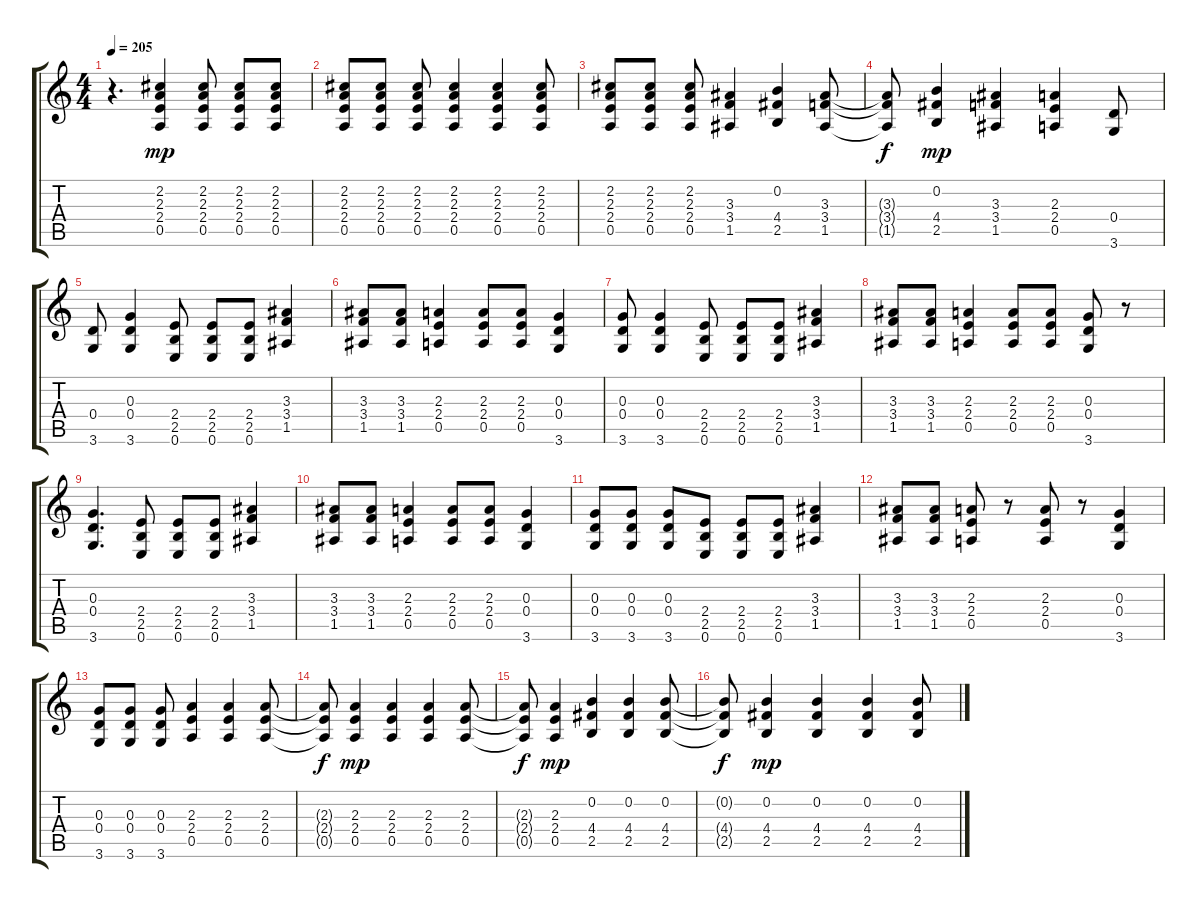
\track "" {instrument distortionguitar}
\staff {score tabs}
\tuning (E4 B3 G3 D3 A2 E2) {hide}
\ts (4 4)
\tempo 205
\clef g2
\ks c
r.4{d dy mp} (2.2 2.3 2.4 0.5).4 (2.2 2.3 2.4 0.5).8 (2.2 2.3 2.4 0.5).8 (2.2 2.3 2.4 0.5).8 |
(2.2 2.3 2.4 0.5).8 (2.2 2.3 2.4 0.5).8 (2.2 2.3 2.4 0.5).8 (2.2 2.3 2.4 0.5).4 (2.2 2.3 2.4 0.5).4 (2.2 2.3 2.4 0.5).8 |
(2.2 2.3 2.4 0.5).8 (2.2 2.3 2.4 0.5).8 (2.2 2.3 2.4 0.5).8 (3.3 3.4 1.5).4 (0.2 4.4 2.5).4 (3.3 3.4 1.5).8 |
(3.3{t} 3.4{t} 1.5{t}).8{dy f} (0.2 4.4 2.5).4{dy mp} (3.3 3.4 1.5).4 (2.3 2.4 0.5).4 (0.4 3.6).8 |
(0.4 3.6).8 (0.3 0.4 3.6).4 (2.4 2.5 0.6).8 (2.4 2.5 0.6).8 (2.4 2.5 0.6).8 (3.3 3.4 1.5).4 |
(3.3 3.4 1.5).8 (3.3 3.4 1.5).8 (2.3 2.4 0.5).4 (2.3 2.4 0.5).8 (2.3 2.4 0.5).8 (0.3 0.4 3.6).4 |
(0.3 0.4 3.6).8 (0.3 0.4 3.6).4 (2.4 2.5 0.6).8 (2.4 2.5 0.6).8 (2.4 2.5 0.6).8 (3.3 3.4 1.5).4 |
(3.3 3.4 1.5).8 (3.3 3.4 1.5).8 (2.3 2.4 0.5).4 (2.3 2.4 0.5).8 (2.3 2.4 0.5).8 (0.3 0.4 3.6).8 r.8 |
(0.3 0.4 3.6).4{d} (2.4 2.5 0.6).8 (2.4 2.5 0.6).8 (2.4 2.5 0.6).8 (3.3 3.4 1.5).4 |
(3.3 3.4 1.5).8 (3.3 3.4 1.5).8 (2.3 2.4 0.5).4 (2.3 2.4 0.5).8 (2.3 2.4 0.5).8 (0.3 0.4 3.6).4 |
(0.3 0.4 3.6).8 (0.3 0.4 3.6).8 (0.3 0.4 3.6).8 (2.4 2.5 0.6).8 (2.4 2.5 0.6).8 (2.4 2.5 0.6).8 (3.3 3.4 1.5).4 |
(3.3 3.4 1.5).8 (3.3 3.4 1.5).8 (2.3 2.4 0.5).8 r.8 (2.3 2.4 0.5).8 r.8 (0.3 0.4 3.6).4 |
(0.3 0.4 3.6).8 (0.3 0.4 3.6).8 (0.3 0.4 3.6).8 (2.3 2.4 0.5).4 (2.3 2.4 0.5).4 (2.3 2.4 0.5).8 |
(2.3{t} 2.4{t} 0.5{t}).8{dy f} (2.3 2.4 0.5).4{dy mp} (2.3 2.4 0.5).4 (2.3 2.4 0.5).4 (2.3 2.4 0.5).8 |
(2.3{t} 2.4{t} 0.5{t}).8{dy f} (2.3 2.4 0.5).4{dy mp} (0.2 4.4 2.5).4 (0.2 4.4 2.5).4 (0.2 4.4 2.5).8 |
(0.2{t} 4.4{t} 2.5{t}).8{dy f} (0.2 4.4 2.5).4{dy mp} (0.2 4.4 2.5).4 (0.2 4.4 2.5).4 (0.2 4.4 2.5).8
